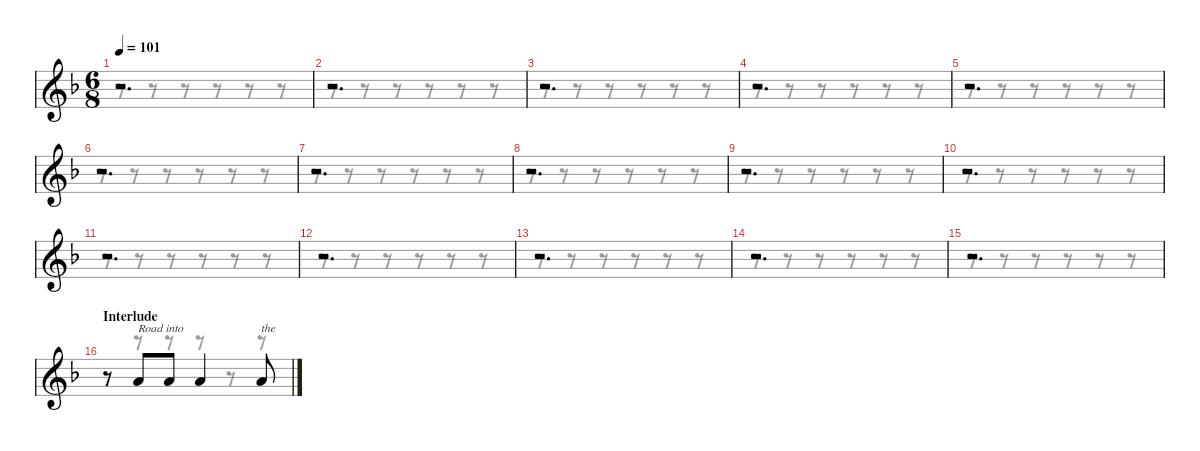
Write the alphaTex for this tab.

\defaultSystemsLayout 4
\hideDynamics
\bracketExtendMode nobrackets
\singleTrackTrackNamePolicy hidden
\multiTrackTrackNamePolicy hidden
\otherSystemsTrackNameOrientation horizontal
\track ("M. Akerfeldt (Vocals)" "ob.") {instrument oboe}
\staff {score}
\tuning (E4 A3 F3 D3 A2 D2)
\voice
\ts (6 8)
\tempo 101
\clef g2
\ks dminor
r.2{d dy f beam Up} |
r.2{d beam Up} |
r.2{d beam Up} |
r.2{d beam Up} |
r.2{d beam Up} |
r.2{d beam Up} |
r.2{d beam Up} |
r.2{d beam Up} |
r.2{d beam Up} |
r.2{d beam Up} |
r.2{d beam Up} |
r.2{d beam Up} |
r.2{d beam Up} |
r.2{d beam Up} |
r.2{d beam Up} |
\section ("" "Interlude")
r.8{beam Up} 12.2{acc forcenatural}.8{txt "Road into" beam Up} 12.2{acc forcenatural}.8{beam Up} 12.2{acc forcenatural}.4{beam Up} 12.2{acc forcenatural}.8{txt "the" beam Up}
\voice
\clef g2
\ottava regular
\simile none
\ks dminor
r.8{dy mf beam Down} r.8{beam Down} r.8{beam Down} r.8{beam Down} r.8{beam Down} r.8{beam Down} |
r.8{beam Down} r.8{beam Down} r.8{beam Down} r.8{beam Down} r.8{beam Down} r.8{beam Down} |
r.8{beam Down} r.8{beam Down} r.8{beam Down} r.8{beam Down} r.8{beam Down} r.8{beam Down} |
r.8{beam Down} r.8{beam Down} r.8{beam Down} r.8{beam Down} r.8{beam Down} r.8{beam Down} |
r.8{beam Down} r.8{beam Down} r.8{beam Down} r.8{beam Down} r.8{beam Down} r.8{beam Down} |
r.8{beam Down} r.8{beam Down} r.8{beam Down} r.8{beam Down} r.8{beam Down} r.8{beam Down} |
r.8{beam Down} r.8{beam Down} r.8{beam Down} r.8{beam Down} r.8{beam Down} r.8{beam Down} |
r.8{beam Down} r.8{beam Down} r.8{beam Down} r.8{beam Down} r.8{beam Down} r.8{beam Down} |
r.8{beam Down} r.8{beam Down} r.8{beam Down} r.8{beam Down} r.8{beam Down} r.8{beam Down} |
r.8{beam Down} r.8{beam Down} r.8{beam Down} r.8{beam Down} r.8{beam Down} r.8{beam Down} |
r.8{beam Down} r.8{beam Down} r.8{beam Down} r.8{beam Down} r.8{beam Down} r.8{beam Down} |
r.8{beam Down} r.8{beam Down} r.8{beam Down} r.8{beam Down} r.8{beam Down} r.8{beam Down} |
r.8{beam Down} r.8{beam Down} r.8{beam Down} r.8{beam Down} r.8{beam Down} r.8{beam Down} |
r.8{beam Down} r.8{beam Down} r.8{beam Down} r.8{beam Down} r.8{beam Down} r.8{beam Down} |
r.8{beam Down} r.8{beam Down} r.8{beam Down} r.8{beam Down} r.8{beam Down} r.8{beam Down} |
r.8{beam Down} r.8{beam Down} r.8{beam Down} r.8{beam Down} r.8{beam Down} r.8{beam Down}
